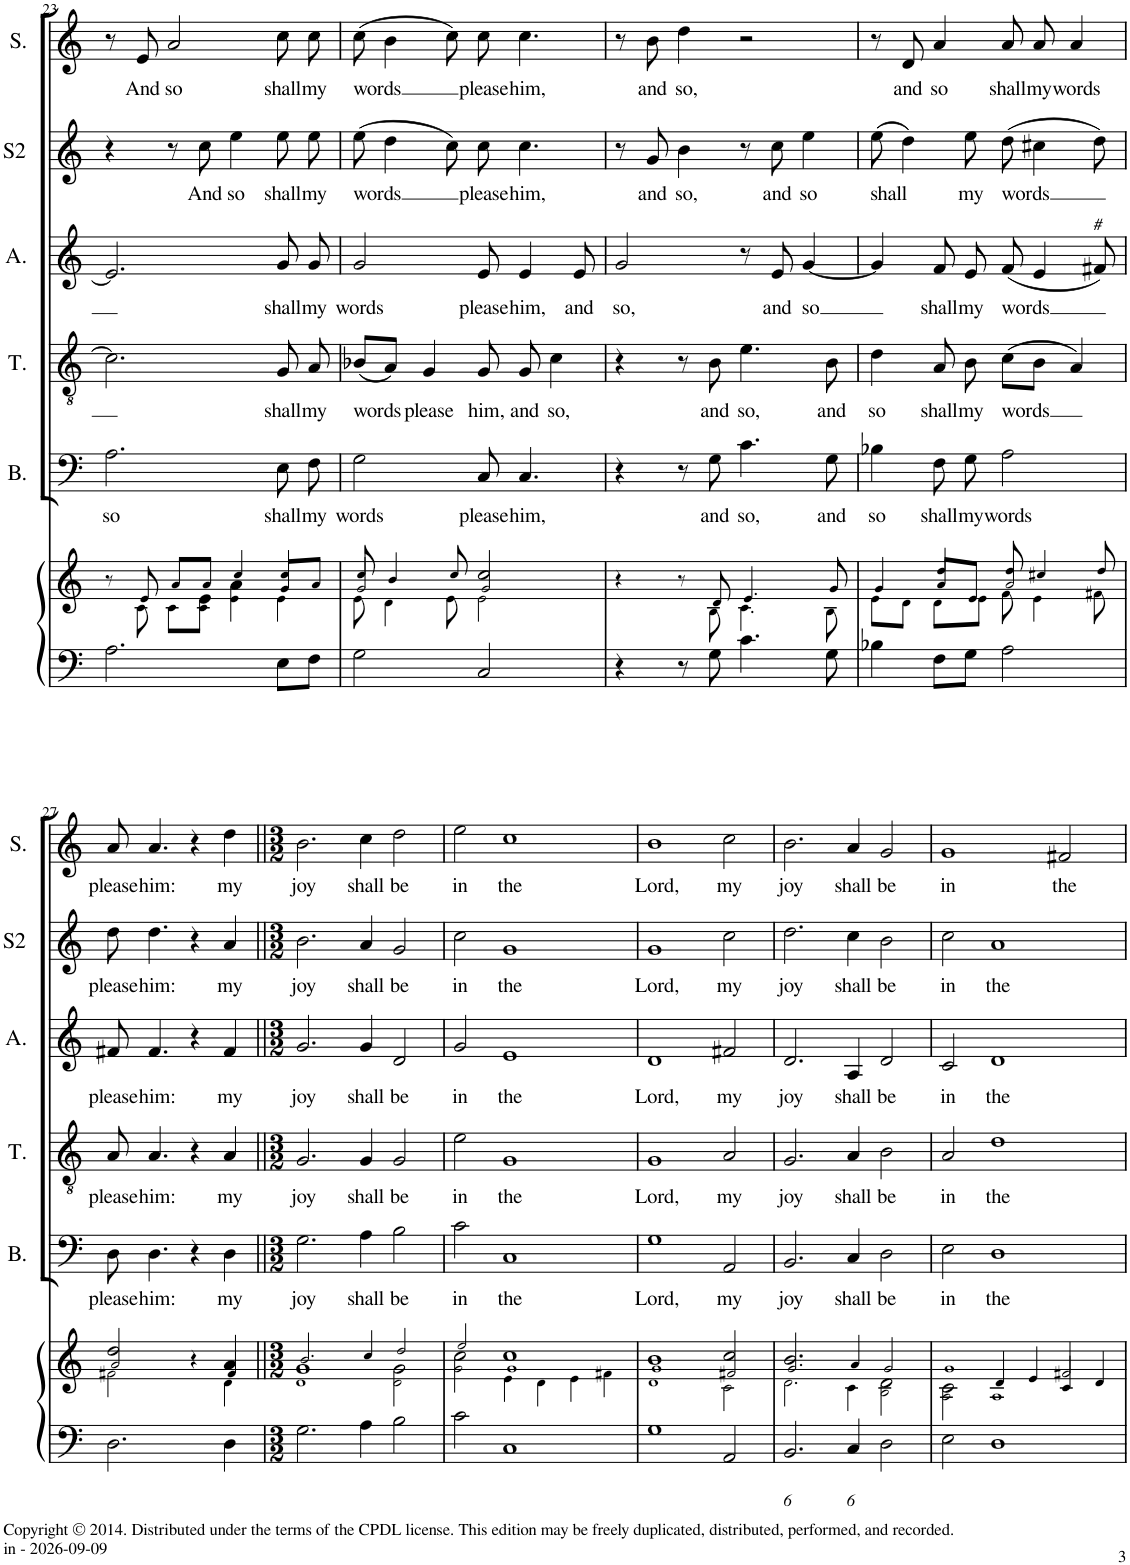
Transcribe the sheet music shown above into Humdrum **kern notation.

**kern	**kern	**kern	**text	**kern	**text	**kern	**text	**kern	**text	**kern	**text
*part6	*part6	*part5	*part5	*part4	*part4	*part3	*part3	*part2	*part2	*part1	*part1
*staff7	*staff6	*staff5	*staff5	*staff4	*staff4	*staff3	*staff3	*staff2	*staff2	*staff1	*staff1
*I"Continuo	*	*I"Basse	*	*I"Ténor	*	*I"Alto	*	*I"Soprano 2	*	*I"Soprano	*
*	*	*I'B.	*	*I'T.	*	*I'A.	*	*I'S2	*	*I'S.	*
!!LO:PB:g=z
*clefF4	*clefG2	*clefF4	*	*clefGv2	*	*clefG2	*	*clefG2	*	*clefG2	*
*k[]	*k[]	*k[]	*	*k[]	*	*k[]	*	*k[]	*	*k[]	*
*M2/2	*M2/2	*M2/2	*	*M2/2	*	*M2/2	*	*M2/2	*	*M2/2	*
*met(c|)	*met(c|)	*met(c|)	*	*met(c|)	*	*met(c|)	*	*met(c|)	*	*met(c|)	*
=23	=23	=23	=23	=23	=23	=23	=23	=23	=23	=23	=23
*	*^	*	*	*	*	*	*	*	*	*	*
*	*	*^	*	*	*	*	*	*	*	*	*	*
!	!	!	!	!	!LO:LY:b	!	!	!	!	!	!	!	!
2.A\	8r	8ryy	2.ryy	2.A\	so	2.c\]	.	2.e/]	.	4r	.	8r	.
!	!	!	!	!	!	!	!	!	!	!	!	!	!LO:LY:b
.	8e/	8c\	.	.	.	.	.	.	.	.	.	8e/	And
!	!	!	!	!	!	!	!	!	!	!	!	!	!LO:LY:b
.	8a/L	8c\L	.	.	.	.	.	.	.	8r	.	2a/	so
!	!	!	!	!	!	!	!	!	!	!	!LO:LY:b	!	!
.	8a/J	8c\ 8e\J	.	.	.	.	.	.	.	8cc\	And	.	.
!	!	!	!	!	!	!	!	!	!	!	!LO:LY:b	!	!
.	4cc/	4e\ 4a\	.	.	.	.	.	.	.	4ee\	so	.	.
!	!	!	!	!	!LO:LY:b	!	!LO:LY:b	!	!LO:LY:b	!	!LO:LY:b	!	!LO:LY:b
8E\L	4cc/	4e\	8g/L	8E\L	shall	8G/	shall	8g/L	shall	8ee\L	shall	8cc\L	shall
!	!	!	!	!	!LO:LY:b	!	!LO:LY:b	!	!LO:LY:b	!	!LO:LY:b	!	!LO:LY:b
8F\J	.	.	8a/J	8F\J	my	8A/	my	8g/J	my	8ee\J	my	8cc\J	my
=24	=24	=24	=24	=24	=24	=24	=24	=24	=24	=24	=24	=24	=24
!	!	!	!	!	!LO:LY:b	!	!LO:LY:b	!	!LO:LY:b	!	!LO:LY:b	!	!LO:LY:b
2G\	8cc/	8e\	2g/	2G\	words	(<8B-X/L	words	2g/	words	(>8ee\	words	(>8cc\	words
.	4b/	4d\	.	.	.	8A/J)	.	.	.	4dd\	.	4b\	.
!	!	!	!	!	!	!	!LO:LY:b	!	!	!	!	!	!
.	.	.	.	.	.	4G/	please	.	.	.	.	.	.
.	8cc/	8e\	.	.	.	.	.	.	.	8cc\)	.	8cc\)	.
!	!	!	!	!	!LO:LY:b	!	!LO:LY:b	!	!LO:LY:b	!	!LO:LY:b	!	!LO:LY:b
2C/	2g/ 2cc/	2e\	2ryy	8C/	please	8G/	him,	8e/	please	8cc\	please	8cc\	please
!	!	!	!	!	!LO:LY:b	!	!LO:LY:b	!	!LO:LY:b	!	!LO:LY:b	!	!LO:LY:b
.	.	.	.	4.C/	him,	8G/	and	4e/	him,	4.cc\	him,	4.cc\	him,
!	!	!	!	!	!	!	!LO:LY:b	!	!	!	!	!	!
.	.	.	.	.	.	4c\	so,	.	.	.	.	.	.
!	!	!	!	!	!	!	!	!	!LO:LY:b	!	!	!	!
.	.	.	.	.	.	.	.	8e/	and	.	.	.	.
*	*	*v	*v	*	*	*	*	*	*	*	*	*	*
=25	=25	=25	=25	=25	=25	=25	=25	=25	=25	=25	=25	=25
!	!	!	!	!	!	!	!	!LO:LY:b	!	!	!	!
4r	4r	4.ryy	4r	.	4r	.	2g/	so,	8r	.	8r	.
!	!	!	!	!	!	!	!	!	!	!LO:LY:b	!	!LO:LY:b
.	.	.	.	.	.	.	.	.	8g/	and	8b\	and
!	!	!	!	!	!	!	!	!	!	!LO:LY:b	!	!LO:LY:b
8r	8r	.	8r	.	8r	.	.	.	4b\	so,	4dd\	so,
!	!	!	!	!LO:LY:b	!	!LO:LY:b	!	!	!	!	!	!
8G\	8d/	8B\	8G\	and	8B\	and	.	.	.	.	.	.
!	!	!	!	!LO:LY:b	!	!LO:LY:b	!	!	!	!	!	!
4.c\	4.e/	4.c\	4.c\	so,	4.e\	so,	8r	.	8r	.	2r	.
!	!	!	!	!	!	!	!	!LO:LY:b	!	!LO:LY:b	!	!
.	.	.	.	.	.	.	8e/	and	8cc\	and	.	.
!	!	!	!	!	!	!	!	!LO:LY:b	!	!LO:LY:b	!	!
.	.	.	.	.	.	.	[<4g/	so	4ee\	so	.	.
!	!	!	!	!LO:LY:b	!	!LO:LY:b	!	!	!	!	!	!
8G\	8g/	8B\	8G\	and	8B\	and	.	.	.	.	.	.
=26	=26	=26	=26	=26	=26	=26	=26	=26	=26	=26	=26	=26
*	*	*^	*	*	*	*	*	*	*	*	*	*
!	!	!	!	!	!LO:LY:b	!	!LO:LY:b	!	!	!	!LO:LY:b	!	!
4B-X\	4g/	8e\L	4ryy	4B-X\	so	4d\	so	4g/]	.	(>8ee\	shall	8r	.
!	!	!	!	!	!	!	!	!	!	!	!	!	!LO:LY:b
.	.	8d\J	.	.	.	.	.	.	.	4dd\)	.	8d/	and
!	!	!	!	!	!LO:LY:b	!	!LO:LY:b	!	!LO:LY:b	!	!	!	!LO:LY:b
8F\L	4dd/	8d\L	8a/L	8F\L	shall	8A/	shall	8f/L	shall	.	.	4a/	so
!	!	!	!	!	!LO:LY:b	!	!LO:LY:b	!	!LO:LY:b	!	!LO:LY:b	!	!
8G\J	.	8e\J	8e/J	8G\J	my	8B\	my	8e/J	my	8ee\	my	.	.
!	!	!	!	!	!LO:LY:b	!	!LO:LY:b	!	!LO:LY:b	!	!LO:LY:b	!	!LO:LY:b
2A\	8dd/	8f\	2a/	2A\	words	(>8c\L	words	(<8f/	words	(>8dd\	words	8a/L	shall
!	!	!	!	!	!	!	!	!	!	!	!	!	!LO:LY:b
.	4cc#X/	4e\	.	.	.	8B\J	.	4e/	.	4cc#X\	.	8a/J	my
!	!	!	!	!	!	!	!	!	!	!	!	!	!LO:LY:b
.	.	.	.	.	.	4A/)	.	.	.	.	.	4a/	words
!	!	!	!	!	!	!	!	!LO:TX:a:i:t=#	!	!	!	!	!
.	8dd/	8f#X\	.	.	.	.	.	8f#X/)	.	8dd\)	.	.	.
*	*	*v	*v	*	*	*	*	*	*	*	*	*	*
!!LO:LB:g=z
=27	=27	=27	=27	=27	=27	=27	=27	=27	=27	=27	=27	=27
!	!	!	!	!LO:LY:b	!	!LO:LY:b	!	!LO:LY:b	!	!LO:LY:b	!	!LO:LY:b
2.D\	2a/ 2dd/	2f#X\	8D\	please	8A/	please	8f#X/	please	8dd\	please	8a/	please
!	!	!	!	!LO:LY:b	!	!LO:LY:b	!	!LO:LY:b	!	!LO:LY:b	!	!LO:LY:b
.	.	.	4.D\	him:	4.A/	him:	4.f#/	him:	4.dd\	him:	4.a/	him:
.	4r	4ryy	4r	.	4r	.	4r	.	4r	.	4r	.
!	!	!	!	!LO:LY:b	!	!LO:LY:b	!	!LO:LY:b	!	!LO:LY:b	!	!LO:LY:b
4D\	4f#/ 4a/	4d\	4D\	my	4A/	my	4f#/	my	4a/	my	4dd\	my
=28||	=28||	=28||	=28||	=28||	=28||	=28||	=28||	=28||	=28||	=28||	=28||	=28||
*M3/2	*M3/2	*	*M3/2	*	*M3/2	*	*M3/2	*	*M3/2	*	*M3/2	*
!	!	!	!	!LO:LY:b	!	!LO:LY:b	!	!LO:LY:b	!	!LO:LY:b	!	!LO:LY:b
2.G\	2.b/	1d 1g	2.G\	joy	2.G/	joy	2.g/	joy	2.b\	joy	2.b\	joy
!	!	!	!	!LO:LY:b	!	!LO:LY:b	!	!LO:LY:b	!	!LO:LY:b	!	!LO:LY:b
4A\	4cc/	.	4A\	shall	4G/	shall	4g/	shall	4a/	shall	4cc\	shall
!	!	!	!	!LO:LY:b	!	!LO:LY:b	!	!LO:LY:b	!	!LO:LY:b	!	!LO:LY:b
2B\	2dd/	2d\ 2g\	2B\	be	2G/	be	2d/	be	2g/	be	2dd\	be
=29	=29	=29	=29	=29	=29	=29	=29	=29	=29	=29	=29	=29
!	!	!	!	!LO:LY:b	!	!LO:LY:b	!	!LO:LY:b	!	!LO:LY:b	!	!LO:LY:b
2c\	2ee/	2g\ 2cc\	2c\	in	2e\	in	2g/	in	2cc\	in	2ee\	in
!	!	!	!	!LO:LY:b	!	!LO:LY:b	!	!LO:LY:b	!	!LO:LY:b	!	!LO:LY:b
1C	1g 1cc	4e\	1C	the	1G	the	1e	the	1g	the	1cc	the
.	.	4d\	.	.	.	.	.	.	.	.	.	.
.	.	4e\	.	.	.	.	.	.	.	.	.	.
.	.	4f#X\	.	.	.	.	.	.	.	.	.	.
=30	=30	=30	=30	=30	=30	=30	=30	=30	=30	=30	=30	=30
!	!	!	!	!LO:LY:b	!	!LO:LY:b	!	!LO:LY:b	!	!LO:LY:b	!	!LO:LY:b
1G	1g 1b	1d	1G	Lord,	1G	Lord,	1d	Lord,	1g	Lord,	1b	Lord,
!	!	!	!	!LO:LY:b	!	!LO:LY:b	!	!LO:LY:b	!	!LO:LY:b	!	!LO:LY:b
2AA/	2f#X/ 2cc/	2c\	2AA/	my	2A/	my	2f#X/	my	2cc\	my	2cc\	my
=31	=31	=31	=31	=31	=31	=31	=31	=31	=31	=31	=31	=31
!LO:TX:b:i:t=6	!	!	!	!	!	!	!	!	!	!	!	!
!	!	!	!	!LO:LY:b	!	!LO:LY:b	!	!LO:LY:b	!	!LO:LY:b	!	!LO:LY:b
2.BB/	2.g/ 2.b/	2.d\	2.BB/	joy	2.G/	joy	2.d/	joy	2.dd\	joy	2.b\	joy
!LO:TX:b:i:t=6	!	!	!	!	!	!	!	!	!	!	!	!
!	!	!	!	!LO:LY:b	!	!LO:LY:b	!	!LO:LY:b	!	!LO:LY:b	!	!LO:LY:b
4C/	4a/	4c\	4C/	shall	4A/	shall	4A/	shall	4cc\	shall	4a/	shall
!	!	!	!	!LO:LY:b	!	!LO:LY:b	!	!LO:LY:b	!	!LO:LY:b	!	!LO:LY:b
2D\	2g/	2B\ 2d\	2D\	be	2B\	be	2d/	be	2b\	be	2g/	be
=32	=32	=32	=32	=32	=32	=32	=32	=32	=32	=32	=32	=32
*	*	*^	*	*	*	*	*	*	*	*	*	*
!	!	!	!	!	!LO:LY:b	!	!LO:LY:b	!	!LO:LY:b	!	!LO:LY:b	!	!LO:LY:b
2E\	1g	2A\ 2c\	2ryy	2E\	in	2A/	in	2c/	in	2cc\	in	1g	in
!	!	!	!	!	!LO:LY:b	!	!LO:LY:b	!	!LO:LY:b	!	!LO:LY:b	!	!
1D	.	1A	4d/	1D	the	1d	the	1d	the	1a	the	.	.
.	.	.	4e/	.	.	.	.	.	.	.	.	.	.
!	!	!	!	!	!	!	!	!	!	!	!	!	!LO:LY:b
.	2f#X/	.	4c/	.	.	.	.	.	.	.	.	2f#X/	the
.	.	.	4d/	.	.	.	.	.	.	.	.	.	.
*	*v	*v	*v	*	*	*	*	*	*	*	*	*	*
=	=	=	=	=	=	=	=	=	=	=	=
*-	*-	*-	*-	*-	*-	*-	*-	*-	*-	*-	*-
